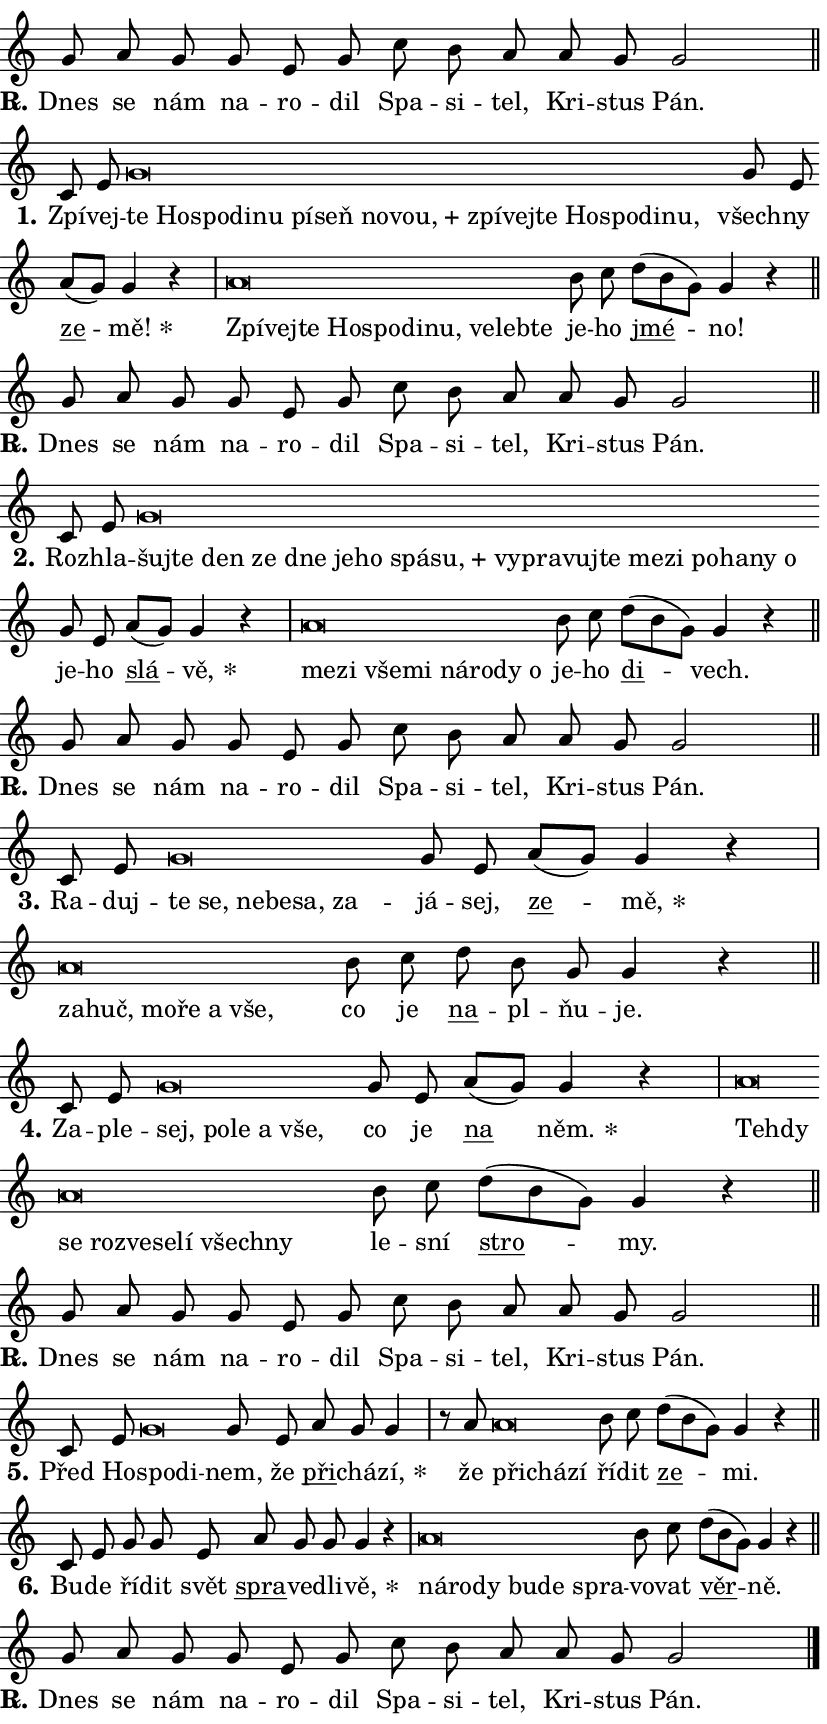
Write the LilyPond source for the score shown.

\version "2.24.0"
\header { tagline = "" }
\paper {
  indent = 0\cm
  top-margin = 0\cm
  right-margin = 0.13\cm % to fit lyric hyphens
  bottom-margin = 0\cm
  left-margin = 0\cm
  paper-width = 14\cm
  page-breaking = #ly:one-page-breaking
  system-system-spacing.basic-distance = #11
  score-system-spacing.basic-distance = #11
  ragged-last = ##f
}


%% Author: Thomas Morley
%% https://lists.gnu.org/archive/html/lilypond-user/2020-05/msg00002.html
#(define (line-position grob)
"Returns position of @var[grob} in current system:
   @code{'start}, if at first time-step
   @code{'end}, if at last time-step
   @code{'middle} otherwise
"
  (let* ((col (ly:item-get-column grob))
         (ln (ly:grob-object col 'left-neighbor))
         (rn (ly:grob-object col 'right-neighbor))
         (col-to-check-left (if (ly:grob? ln) ln col))
         (col-to-check-right (if (ly:grob? rn) rn col))
         (break-dir-left
           (and
             (ly:grob-property col-to-check-left 'non-musical #f)
             (ly:item-break-dir col-to-check-left)))
         (break-dir-right
           (and
             (ly:grob-property col-to-check-right 'non-musical #f)
             (ly:item-break-dir col-to-check-right))))
        (cond ((eqv? 1 break-dir-left) 'start)
              ((eqv? -1 break-dir-right) 'end)
              (else 'middle))))

#(define (tranparent-at-line-position vctor)
  (lambda (grob)
  "Relying on @code{line-position} select the relevant enry from @var{vctor}.
Used to determine transparency,"
    (case (line-position grob)
      ((end) (not (vector-ref vctor 0)))
      ((middle) (not (vector-ref vctor 1)))
      ((start) (not (vector-ref vctor 2))))))

noteHeadBreakVisibility =
#(define-music-function (break-visibility)(vector?)
"Makes @code{NoteHead}s transparent relying on @var{break-visibility}"
#{
  \override NoteHead.transparent =
    #(tranparent-at-line-position break-visibility)
#})

#(define delete-ledgers-for-transparent-note-heads
  (lambda (grob)
    "Reads whether a @code{NoteHead} is transparent.
If so this @code{NoteHead} is removed from @code{'note-heads} from
@var{grob}, which is supposed to be @code{LedgerLineSpanner}.
As a result ledgers are not printed for this @code{NoteHead}"
    (let* ((nhds-array (ly:grob-object grob 'note-heads))
           (nhds-list
             (if (ly:grob-array? nhds-array)
                 (ly:grob-array->list nhds-array)
                 '()))
           ;; Relies on the transparent-property being done before
           ;; Staff.LedgerLineSpanner.after-line-breaking is executed.
           ;; This is fragile ...
           (to-keep
             (remove
               (lambda (nhd)
                 (ly:grob-property nhd 'transparent #f))
               nhds-list)))
      ;; TODO find a better method to iterate over grob-arrays, similiar
      ;; to filter/remove etc for lists
      ;; For now rebuilt from scratch
      (set! (ly:grob-object grob 'note-heads)  '())
      (for-each
        (lambda (nhd)
          (ly:pointer-group-interface::add-grob grob 'note-heads nhd))
        to-keep))))

squashNotes = {
  \override NoteHead.X-extent = #'(-0.2 . 0.2)
  \override NoteHead.Y-extent = #'(-0.75 . 0)
  \override NoteHead.stencil =
    #(lambda (grob)
       (let ((pos (ly:grob-property grob 'staff-position)))
         (begin
           (if (< pos -7) (display "ERROR: Lower brevis then expected\n") (display ""))
           (if (<= pos -6) ly:text-interface::print ly:note-head::print))))
}
unSquashNotes = {
  \revert NoteHead.X-extent
  \revert NoteHead.Y-extent
  \revert NoteHead.stencil
}

hideNotes = \noteHeadBreakVisibility #begin-of-line-visible
unHideNotes = \noteHeadBreakVisibility #all-visible

% work-around for resetting accidentals
% https://lilypond.org/doc/v2.23/Documentation/notation/displaying-rhythms#unmetered-music
cadenzaMeasure = {
  \cadenzaOff
  \partial 1024 s1024
  \cadenzaOn
}

#(define-markup-command (accent layout props text) (markup?)
  "Underline accented syllable"
  (interpret-markup layout props
    #{\markup \override #'(offset . 4.3) \underline { #text }#}))

responsum = \markup \concat {
  "R" \hspace #-1.05 \path #0.1 #'((moveto 0 0.07) (lineto 0.9 0.8)) \hspace #0.05 "."
}

spaceSize = #0.6828661417322834 % exact space size for TeX Gyre Schola

\layout {
  \context {
    \Staff
    \remove "Time_signature_engraver"
    \override LedgerLineSpanner.after-line-breaking = #delete-ledgers-for-transparent-note-heads
  }
  \context {
    \Lyrics {
      \override LyricSpace.minimum-distance = \spaceSize
      \override LyricText.font-name = #"TeX Gyre Schola"
      \override LyricText.font-size = 1
      \override StanzaNumber.font-name = #"TeX Gyre Schola Bold"
      \override StanzaNumber.font-size = 1
    }
  }
  \context {
    \Score 
    \override NoteHead.text =
      #(lambda (grob) 
        (let ((pos (ly:grob-property grob 'staff-position)))
          #{\markup {
            \combine
              \halign #-0.55 \raise #(if (= pos -6) 0 0.5) \override #'(thickness . 2) \draw-line #'(3.2 . 0)
              \musicglyph "noteheads.sM1"
          }#}))
  }
}

% magnetic-lyrics.ily
%
%   written by
%     Jean Abou Samra <jean@abou-samra.fr>
%     Werner Lemberg <wl@gnu.org>
%
%   adapted by
%     Jiri Hon <jiri.hon@gmail.com>
%
% Version 2022-Apr-15

% https://www.mail-archive.com/lilypond-user@gnu.org/msg149350.html

#(define (Left_hyphen_pointer_engraver context)
   "Collect syllable-hyphen-syllable occurrences in lyrics and store
them in properties.  This engraver only looks to the left.  For
example, if the lyrics input is @code{foo -- bar}, it does the
following.

@itemize @bullet
@item
Set the @code{text} property of the @code{LyricHyphen} grob between
@q{foo} and @q{bar} to @code{foo}.

@item
Set the @code{left-hyphen} property of the @code{LyricText} grob with
text @q{foo} to the @code{LyricHyphen} grob between @q{foo} and
@q{bar}.
@end itemize

Use this auxiliary engraver in combination with the
@code{lyric-@/text::@/apply-@/magnetic-@/offset!} hook."
   (let ((hyphen #f)
         (text #f))
     (make-engraver
      (acknowledgers
       ((lyric-syllable-interface engraver grob source-engraver)
        (set! text grob)))
      (end-acknowledgers
       ((lyric-hyphen-interface engraver grob source-engraver)
        ;(when (not (grob::has-interface grob 'lyric-space-interface))
          (set! hyphen grob)));)
      ((stop-translation-timestep engraver)
       (when (and text hyphen)
         (ly:grob-set-object! text 'left-hyphen hyphen))
       (set! text #f)
       (set! hyphen #f)))))

#(define (lyric-text::apply-magnetic-offset! grob)
   "If the space between two syllables is less than the value in
property @code{LyricText@/.details@/.squash-threshold}, move the right
syllable to the left so that it gets concatenated with the left
syllable.

Use this function as a hook for
@code{LyricText@/.after-@/line-@/breaking} if the
@code{Left_@/hyphen_@/pointer_@/engraver} is active."
   (let ((hyphen (ly:grob-object grob 'left-hyphen #f)))
     (when hyphen
       (let ((left-text (ly:spanner-bound hyphen LEFT)))
         (when (grob::has-interface left-text 'lyric-syllable-interface)
           (let* ((common (ly:grob-common-refpoint grob left-text X))
                  (this-x-ext (ly:grob-extent grob common X))
                  (left-x-ext
                   (begin
                     ;; Trigger magnetism for left-text.
                     (ly:grob-property left-text 'after-line-breaking)
                     (ly:grob-extent left-text common X)))
                  ;; `delta` is the gap width between two syllables.
                  (delta (- (interval-start this-x-ext)
                            (interval-end left-x-ext)))
                  (details (ly:grob-property grob 'details))
                  (threshold (assoc-get 'squash-threshold details 0.2)))
             (when (< delta threshold)
               (let* (;; We have to manipulate the input text so that
                      ;; ligatures crossing syllable boundaries are not
                      ;; disabled.  For languages based on the Latin
                      ;; script this is essentially a beautification.
                      ;; However, for non-Western scripts it can be a
                      ;; necessity.
                      (lt (ly:grob-property left-text 'text))
                      (rt (ly:grob-property grob 'text))
                      (is-space (grob::has-interface hyphen 'lyric-space-interface))
                      (space (if is-space " " ""))
                      (extra-delta (if is-space spaceSize 0))
                      ;; Append new syllable.
                      (ltrt-space (if (and (string? lt) (string? rt))
                                (string-append lt space rt)
                                (make-concat-markup (list lt space rt))))
                      ;; Right-align `ltrt` to the right side.
                      (ltrt-space-markup (grob-interpret-markup
                               grob
                               (make-translate-markup
                                (cons (interval-length this-x-ext) 0)
                                (make-right-align-markup ltrt-space)))))
                 (begin
                   ;; Don't print `left-text`.
                   (ly:grob-set-property! left-text 'stencil #f)
                   ;; Set text and stencil (which holds all collected
                   ;; syllables so far) and shift it to the left.
                   (ly:grob-set-property! grob 'text ltrt-space)
                   (ly:grob-set-property! grob 'stencil ltrt-space-markup)
                   (ly:grob-translate-axis! grob (- (- delta extra-delta)) X))))))))))


#(define (lyric-hyphen::displace-bounds-first grob)
   ;; Make very sure this callback isn't triggered too early.
   (let ((left (ly:spanner-bound grob LEFT))
         (right (ly:spanner-bound grob RIGHT)))
     (ly:grob-property left 'after-line-breaking)
     (ly:grob-property right 'after-line-breaking)
     (ly:lyric-hyphen::print grob)))

squashThreshold = #0.4

\layout {
  \context {
    \Lyrics
    \consists #Left_hyphen_pointer_engraver
    \override LyricText.after-line-breaking =
      #lyric-text::apply-magnetic-offset!
    \override LyricHyphen.stencil = #lyric-hyphen::displace-bounds-first
    \override LyricText.details.squash-threshold = \squashThreshold
    \override LyricHyphen.minimum-distance = 0
    \override LyricHyphen.minimum-length = \squashThreshold
  }
}

squashText = \override LyricText.details.squash-threshold = 9999
unSquashText = \override LyricText.details.squash-threshold = \squashThreshold

leftText = \override LyricText.self-alignment-X = #LEFT
unLeftText = \revert LyricText.self-alignment-X

starOffset = #(lambda (grob) 
                (let ((x_offset (ly:self-alignment-interface::aligned-on-x-parent grob)))
                  (if (= x_offset 0) 0 (+ x_offset 1.2))))

star = #(define-music-function (syllable)(string?)
"Append star separator at the end of a syllable"
#{
  \once \override LyricText.X-offset = #starOffset
  \lyricmode { \markup {
    #syllable
    \override #'((font-name . "TeX Gyre Schola Bold")) \hspace #0.2 \lower #0.65 \larger "*"
  } }
#})

starAccent = #(define-music-function (syllable)(string?)
"Append star separator at the end of a syllable and make accent"
#{
  \once \override LyricText.X-offset = #starOffset
  \lyricmode { \markup {
    \accent #syllable
    \override #'((font-name . "TeX Gyre Schola Bold")) \hspace #0.2 \lower #0.65 \larger "*"
  } }
#})

breath = #(define-music-function (syllable)(string?)
"Append breathing indicator at the end of a syllable"
#{
  \lyricmode { \markup { #syllable "+" } }
#})

optionalBreath = #(define-music-function (syllable)(string?)
"Append optional breathing indicator at the end of a syllable"
#{
  \lyricmode { \markup { #syllable "(+)" } }
#})


\score {
    <<
        \new Voice = "melody" { \cadenzaOn \key c \major \relative { g'8 a g g e g \bar "" c b a \bar "" a g g2 \cadenzaMeasure \bar "||" \break } }
        \new Lyrics \lyricsto "melody" { \lyricmode { \set stanza = \responsum
Dnes se nám na -- ro -- dil Spa -- si -- tel, Kri -- stus Pán. } }
    >>
    \layout {}
}

\score {
    <<
        \new Voice = "melody" { \cadenzaOn \key c \major \relative { c'8 e \bar "" \squashNotes g\breve*1/16 \hideNotes \breve*1/16 \bar "" \breve*1/16 \bar "" \breve*1/16 \bar "" \breve*1/16 \bar "" \breve*1/16 \bar "" \breve*1/16 \bar "" \breve*1/16 \bar "" \breve*1/16 \bar "" \breve*1/16 \bar "" \breve*1/16 \bar "" \breve*1/16 \bar "" \breve*1/16 \bar "" \breve*1/16 \bar "" \breve*1/16 \breve*1/16 \bar "" \unHideNotes \unSquashNotes g8 e \bar "" a[( g)] g4 r \cadenzaMeasure \bar "|" \squashNotes a\breve*1/16 \hideNotes \breve*1/16 \bar "" \breve*1/16 \bar "" \breve*1/16 \bar "" \breve*1/16 \bar "" \breve*1/16 \bar "" \breve*1/16 \bar "" \breve*1/16 \bar "" \breve*1/16 \breve*1/16 \bar "" \unHideNotes \unSquashNotes b8 c \bar "" d[( b g)] g4 r \cadenzaMeasure \bar "||" \break } }
        \new Lyrics \lyricsto "melody" { \lyricmode { \set stanza = "1."
Zpí -- vej -- \leftText te \squashText Ho -- spo -- di -- nu pí -- seň no -- \breath "vou," zpí -- vej -- te Ho -- spo -- di -- nu, \unLeftText \unSquashText všech -- ny \markup \accent ze -- \star mě! \leftText Zpí -- \squashText vej -- te Ho -- spo -- di -- nu, ve -- leb -- te \unLeftText \unSquashText je -- ho \markup \accent jmé -- no! } }
    >>
    \layout {}
}

\score {
    <<
        \new Voice = "melody" { \cadenzaOn \key c \major \relative { g'8 a g g e g \bar "" c b a \bar "" a g g2 \cadenzaMeasure \bar "||" \break } }
        \new Lyrics \lyricsto "melody" { \lyricmode { \set stanza = \responsum
Dnes se nám na -- ro -- dil Spa -- si -- tel, Kri -- stus Pán. } }
    >>
    \layout {}
}

\score {
    <<
        \new Voice = "melody" { \cadenzaOn \key c \major \relative { c'8 e \bar "" \squashNotes g\breve*1/16 \hideNotes \breve*1/16 \bar "" \breve*1/16 \bar "" \breve*1/16 \bar "" \breve*1/16 \bar "" \breve*1/16 \bar "" \breve*1/16 \bar "" \breve*1/16 \bar "" \breve*1/16 \bar "" \breve*1/16 \bar "" \breve*1/16 \bar "" \breve*1/16 \bar "" \breve*1/16 \bar "" \breve*1/16 \bar "" \breve*1/16 \bar "" \breve*1/16 \bar "" \breve*1/16 \bar "" \breve*1/16 \breve*1/16 \bar "" \unHideNotes \unSquashNotes g8 e \bar "" a[( g)] g4 r \cadenzaMeasure \bar "|" \squashNotes a\breve*1/16 \hideNotes \breve*1/16 \bar "" \breve*1/16 \bar "" \breve*1/16 \bar "" \breve*1/16 \bar "" \breve*1/16 \bar "" \breve*1/16 \breve*1/16 \bar "" \unHideNotes \unSquashNotes b8 c \bar "" d[( b g)] g4 r \cadenzaMeasure \bar "||" \break } }
        \new Lyrics \lyricsto "melody" { \lyricmode { \set stanza = "2."
Roz -- hla -- \leftText šuj -- \squashText te den ze dne je -- ho spá -- \breath "su," vy -- pra -- vuj -- te me -- zi po -- ha -- ny o \unLeftText \unSquashText je -- ho \markup \accent slá -- \star vě, \leftText me -- \squashText zi vše -- mi ná -- ro -- dy o \unLeftText \unSquashText je -- ho \markup \accent di -- vech. } }
    >>
    \layout {}
}

\score {
    <<
        \new Voice = "melody" { \cadenzaOn \key c \major \relative { g'8 a g g e g \bar "" c b a \bar "" a g g2 \cadenzaMeasure \bar "||" \break } }
        \new Lyrics \lyricsto "melody" { \lyricmode { \set stanza = \responsum
Dnes se nám na -- ro -- dil Spa -- si -- tel, Kri -- stus Pán. } }
    >>
    \layout {}
}

\score {
    <<
        \new Voice = "melody" { \cadenzaOn \key c \major \relative { c'8 e \bar "" \squashNotes g\breve*1/16 \hideNotes \breve*1/16 \bar "" \breve*1/16 \bar "" \breve*1/16 \bar "" \breve*1/16 \breve*1/16 \bar "" \unHideNotes \unSquashNotes g8 e \bar "" a[( g)] g4 r \cadenzaMeasure \bar "|" \squashNotes a\breve*1/16 \hideNotes \breve*1/16 \bar "" \breve*1/16 \bar "" \breve*1/16 \bar "" \breve*1/16 \breve*1/16 \bar "" \unHideNotes \unSquashNotes b8 c \bar "" d b g g4 r \cadenzaMeasure \bar "||" \break } }
        \new Lyrics \lyricsto "melody" { \lyricmode { \set stanza = "3."
Ra -- duj -- \leftText te \squashText se, ne -- be -- sa, za -- \unLeftText \unSquashText já -- sej, \markup \accent ze -- \star mě, \leftText za -- \squashText huč, mo -- ře a vše, \unLeftText \unSquashText co je \markup \accent na -- pl -- ňu -- je. } }
    >>
    \layout {}
}

\score {
    <<
        \new Voice = "melody" { \cadenzaOn \key c \major \relative { c'8 e \bar "" \squashNotes g\breve*1/16 \hideNotes \breve*1/16 \bar "" \breve*1/16 \bar "" \breve*1/16 \breve*1/16 \bar "" \unHideNotes \unSquashNotes g8 e \bar "" a[( g)] g4 r \cadenzaMeasure \bar "|" \squashNotes a\breve*1/16 \hideNotes \breve*1/16 \bar "" \breve*1/16 \bar "" \breve*1/16 \bar "" \breve*1/16 \bar "" \breve*1/16 \bar "" \breve*1/16 \bar "" \breve*1/16 \breve*1/16 \bar "" \unHideNotes \unSquashNotes b8 c \bar "" d[( b g)] g4 r \cadenzaMeasure \bar "||" \break } }
        \new Lyrics \lyricsto "melody" { \lyricmode { \set stanza = "4."
Za -- ple -- \leftText sej, \squashText po -- le a vše, \unLeftText \unSquashText co je \markup \accent na \star něm. \leftText Teh -- \squashText dy se roz -- ve -- se -- lí všech -- ny \unLeftText \unSquashText le -- sní \markup \accent stro -- my. } }
    >>
    \layout {}
}

\score {
    <<
        \new Voice = "melody" { \cadenzaOn \key c \major \relative { g'8 a g g e g \bar "" c b a \bar "" a g g2 \cadenzaMeasure \bar "||" \break } }
        \new Lyrics \lyricsto "melody" { \lyricmode { \set stanza = \responsum
Dnes se nám na -- ro -- dil Spa -- si -- tel, Kri -- stus Pán. } }
    >>
    \layout {}
}

\score {
    <<
        \new Voice = "melody" { \cadenzaOn \key c \major \relative { c'8 e \bar "" \squashNotes g\breve*1/16 \hideNotes \breve*1/16 \bar "" \unHideNotes \unSquashNotes g8 e \bar "" a g g4 \cadenzaMeasure \bar "|" r8 a \squashNotes a\breve*1/16 \hideNotes \breve*1/16 \breve*1/16 \bar "" \unHideNotes \unSquashNotes b8 c \bar "" d[( b g)] g4 r \cadenzaMeasure \bar "||" \break } }
        \new Lyrics \lyricsto "melody" { \lyricmode { \set stanza = "5."
Před Ho -- \leftText spo -- \squashText di -- \unLeftText \unSquashText nem, že \markup \accent při -- chá -- \star zí, že \leftText při -- \squashText chá -- zí \unLeftText \unSquashText ří -- dit \markup \accent ze -- mi. } }
    >>
    \layout {}
}

\score {
    <<
        \new Voice = "melody" { \cadenzaOn \key c \major \relative { c'8 e g g8 e \bar "" a g g g4 r \cadenzaMeasure \bar "|" \squashNotes a\breve*1/16 \hideNotes \breve*1/16 \bar "" \breve*1/16 \bar "" \breve*1/16 \bar "" \breve*1/16 \breve*1/16 \bar "" \unHideNotes \unSquashNotes b8 c \bar "" d[( b g)] g4 r \cadenzaMeasure \bar "||" \break } }
        \new Lyrics \lyricsto "melody" { \lyricmode { \set stanza = "6."
Bu -- de ří -- dit svět \markup \accent spra -- ve -- dli -- \star vě, \leftText ná -- \squashText ro -- dy bu -- de spra -- \unLeftText \unSquashText vo -- vat \markup \accent věr -- ně. } }
    >>
    \layout {}
}

\score {
    <<
        \new Voice = "melody" { \cadenzaOn \key c \major \relative { g'8 a g g e g \bar "" c b a \bar "" a g g2 \cadenzaMeasure \bar "||" \break } \bar "|." }
        \new Lyrics \lyricsto "melody" { \lyricmode { \set stanza = \responsum
Dnes se nám na -- ro -- dil Spa -- si -- tel, Kri -- stus Pán. } }
    >>
    \layout {}
}
